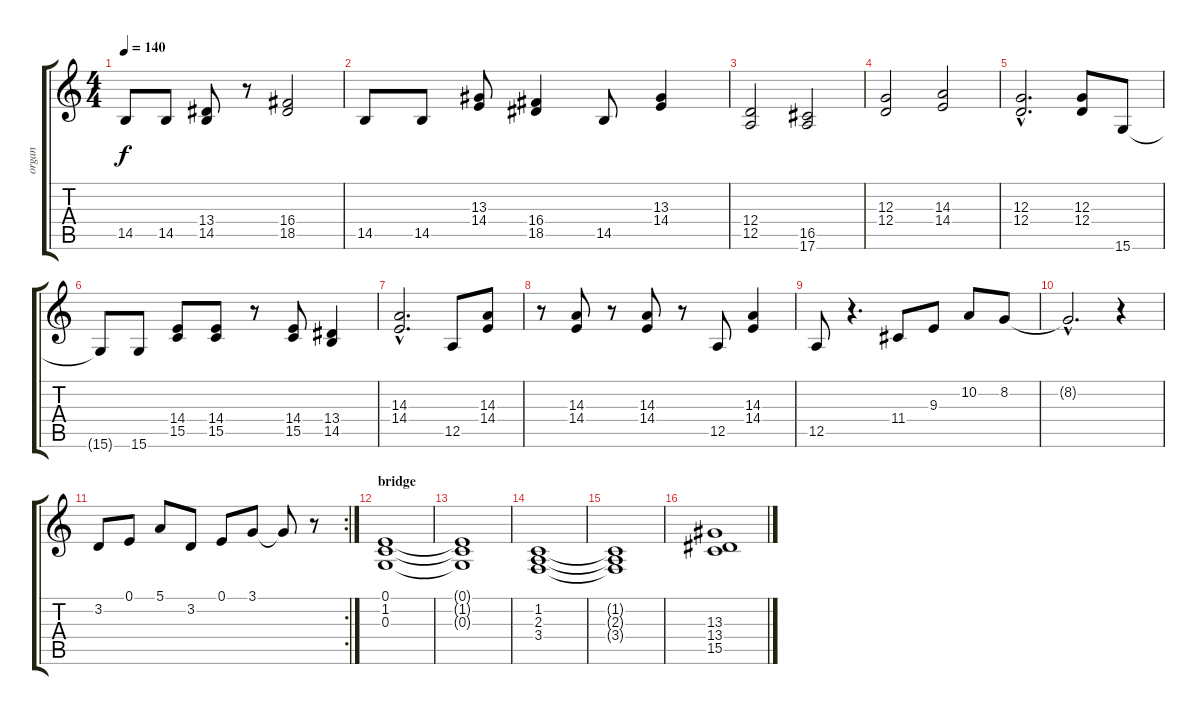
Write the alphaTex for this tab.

\track ("organ" "organ") {instrument rockorgan}
\staff {score tabs}
\tuning (E4 B3 G3 D3 A2 E2) {hide}
\ts (4 4)
\tempo 140
\clef g2
\ks c
14.5.8{dy f} 14.5.8 (13.4 14.5).8 r.8 (16.4 18.5).2 |
14.5.8 14.5.8 (13.3 14.4).8 (16.4 18.5).4 14.5.8 (13.3 14.4).4 |
(12.4 12.5).2 (16.5 17.6).2 |
(12.3 12.4).2 (14.3 14.4).2 |
(12.3{hac} 12.4{hac}).2{d} (12.3 12.4).8 15.6.8 |
15.6{t}.8 15.6.8 (14.4 15.5).8 (14.4 15.5).8 r.8 (14.4 15.5).8 (13.4 14.5).4 |
(14.3{hac} 14.4{hac}).2{d} 12.5.8 (14.3 14.4).8 |
r.8 (14.3 14.4).8 r.8 (14.3 14.4).8 r.8 12.5.8 (14.3 14.4).4 |
12.5.8 r.4{d} 11.4.8 9.3.8 10.2.8 8.2.8 |
8.2{hac t}.2{d} r.4 |
\rc 2
3.2.8 0.1.8 5.1.8 3.2.8 0.1.8 3.1.8 3.1{t}.8 r.8 |
\section ("" "bridge")
(0.1 1.2 0.3).1 |
(0.1{t} 1.2{t} 0.3{t}).1 |
(1.2 2.3 3.4).1 |
(1.2{t} 2.3{t} 3.4{t}).1 |
(13.3 13.4 15.5).1
